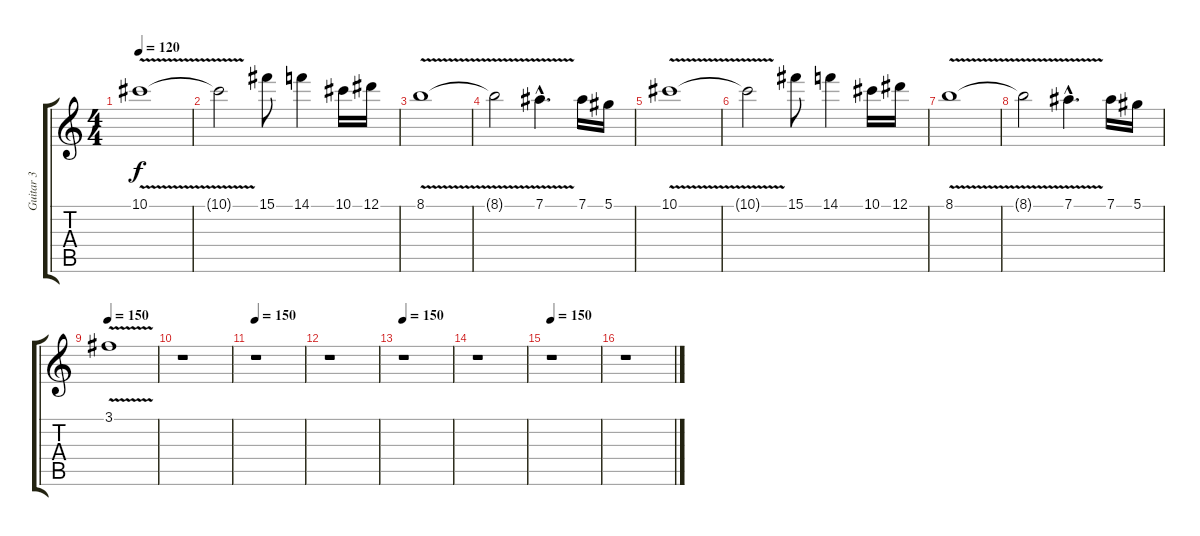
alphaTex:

\track ("Guitar 3" "Guitar 3") {instrument distortionguitar}
\staff {score tabs}
\tuning (Eb4 Bb3 Gb3 Db3 Ab2 Eb2) {hide}
\ts (4 4)
\tempo 120
\clef g2
\ks c
10.1{v}.1{dy f} |
10.1{t}.2 15.1.8 14.1.4 10.1.16 12.1.16 |
8.1{v}.1 |
8.1{t}.2 7.1{v hac}.4{d} 7.1.16 5.1.16 |
10.1{v}.1 |
10.1{t}.2 15.1.8 14.1.4 10.1.16 12.1.16 |
8.1{v}.1 |
8.1{t}.2 7.1{v hac}.4{d} 7.1.16 5.1.16 |
\tempo 150
3.1{v}.1 |
r.1 |
\tempo 150
r.1 |
r.1 |
\tempo 150
r.1 |
r.1 |
\tempo 150
r.1 |
r.1
